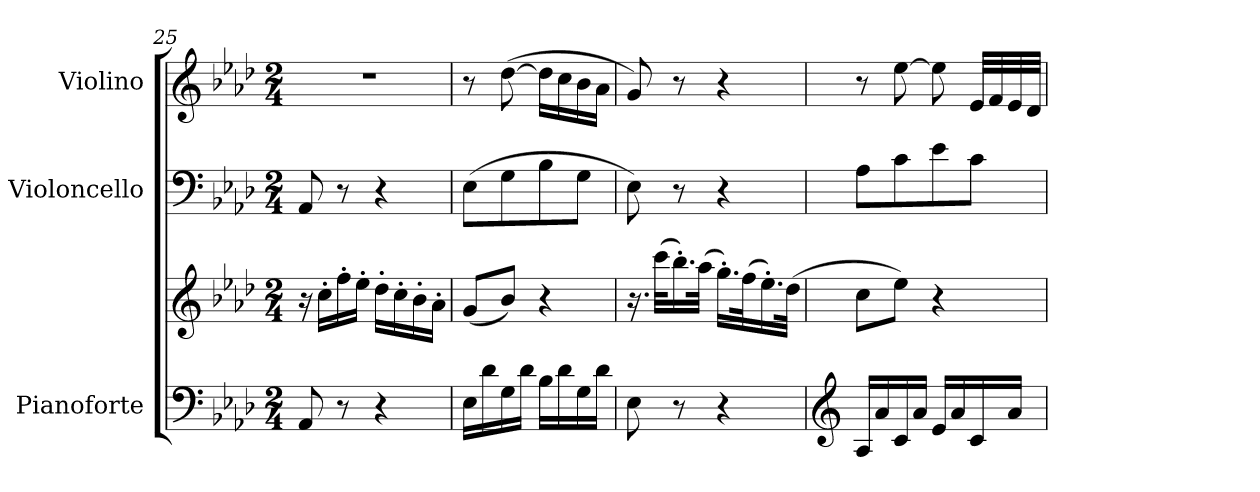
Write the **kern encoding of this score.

**kern	**kern	**kern	**kern
*part3	*part3	*part2	*part1
*staff4	*staff3	*staff2	*staff1
*I"Pianoforte	*	*I"Violoncello	*I"Violino
*I'Pno	*	*	*
*clefF4	*clefG2	*clefF4	*clefG2
*k[b-e-a-d-]	*k[b-e-a-d-]	*k[b-e-a-d-]	*k[b-e-a-d-]
*A-:	*A-:	*A-:	*A-:
*M2/4	*M2/4	*M2/4	*M2/4
=25	=25	=25	=25
8AA-/	16r	8AA-/	2r
.	16cc'\LL	.	.
8r	16ff'\	8r	.
.	16ee-'\JJ	.	.
4r	16dd-'\LL	4r	.
.	16cc'\	.	.
.	16b-'\	.	.
.	16a-'\JJ	.	.
=26	=26	=26	=26
16E-\LL	(<8g/L	(>8E-\L	8r
16d-\	.	.	.
16G\	8b-/J)	8G\	(>[8dd-\
16d-\JJ	.	.	.
16B-\LL	4r	8B-\	16dd-\LL]
16d-\	.	.	16cc\
16G\	.	8G\J	16b-\
16d-\JJ	.	.	16a-\JJ
=27	=27	=27	=27
8E-\	16.r	8E-\)	8g/)
.	(>32ccc\KLL	.	.
8r	16.bb-'\)	8r	8r
.	(>32aa-\JJk	.	.
4r	16.gg'\LL)	4r	4r
.	(>32ff\K	.	.
.	16.ee-'\)	.	.
.	(>32dd-\JJk	.	.
=28	=28	=28	=28
*clefG2	*	*	*
16A-/LL	8cc\L	8A-\L	8r
16a-/	.	.	.
16c/	8ee-\J)	8c\	[8ee-\
16a-/JJ	.	.	.
16e-/LL	4r	8e-\	8ee-\]
16a-/	.	.	.
16c/	.	8c\J	32e-/LLL
.	.	.	32f/
16a-/JJ	.	.	32e-/
.	.	.	32d-/JJJ
=	=	=	=
*-	*-	*-	*-
